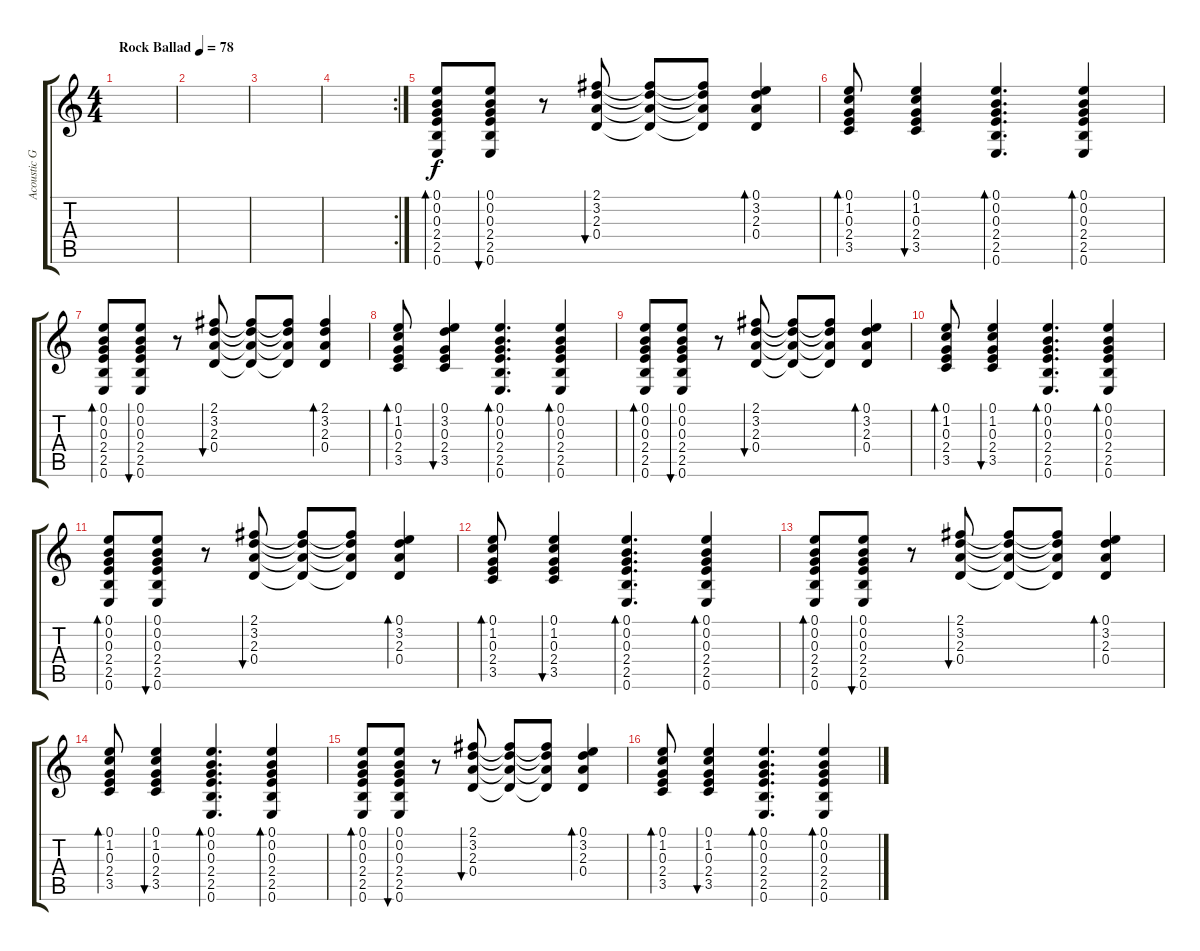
\track ("Acoustic Gitar" "Acoustic G") {instrument acousticguitarsteel}
\staff {score tabs}
\tuning (E4 B3 G3 D3 A2 E2) {hide}
\ts (4 4)
\tempo (78 "Rock Ballad")
\clef g2
\ks c
|
|
|
\rc 2
|
(0.1 0.2 0.3 2.4 2.5 0.6).8{bd 30} (0.1 0.2 0.3 2.4 2.5 0.6).8{bu 60} r.8 (2.1 3.2 2.3 0.4).8{bu 30} (2.1{t} 3.2{t} 2.3{t} 0.4{t}).8 (2.1{t} 3.2{t} 2.3{t} 0.4{t}).8 (0.1 3.2 2.3 0.4).4{bd 30} |
(0.1 1.2 0.3 2.4 3.5).8{bd 30} (0.1 1.2 0.3 2.4 3.5).4{bu 30} (0.1 0.2 0.3 2.4 2.5 0.6).4{d bd 30} (0.1 0.2 0.3 2.4 2.5 0.6).4{bd 30} |
(0.1 0.2 0.3 2.4 2.5 0.6).8{bd 30} (0.1 0.2 0.3 2.4 2.5 0.6).8{bu 60} r.8 (2.1 3.2 2.3 0.4).8{bu 30} (2.1{t} 3.2{t} 2.3{t} 0.4{t}).8 (2.1{t} 3.2{t} 2.3{t} 0.4{t}).8 (2.1 3.2 2.3 0.4).4{bd 30} |
(0.1 1.2 0.3 2.4 3.5).8{bd 30} (0.1 3.2 0.3 2.4 3.5).4{bu 30} (0.1 0.2 0.3 2.4 2.5 0.6).4{d bd 30} (0.1 0.2 0.3 2.4 2.5 0.6).4{bd 30} |
(0.1 0.2 0.3 2.4 2.5 0.6).8{bd 30} (0.1 0.2 0.3 2.4 2.5 0.6).8{bu 60} r.8 (2.1 3.2 2.3 0.4).8{bu 30} (2.1{t} 3.2{t} 2.3{t} 0.4{t}).8 (2.1{t} 3.2{t} 2.3{t} 0.4{t}).8 (0.1 3.2 2.3 0.4).4{bd 30} |
(0.1 1.2 0.3 2.4 3.5).8{bd 30} (0.1 1.2 0.3 2.4 3.5).4{bu 30} (0.1 0.2 0.3 2.4 2.5 0.6).4{d bd 30} (0.1 0.2 0.3 2.4 2.5 0.6).4{bd 30} |
(0.1 0.2 0.3 2.4 2.5 0.6).8{bd 30} (0.1 0.2 0.3 2.4 2.5 0.6).8{bu 60} r.8 (2.1 3.2 2.3 0.4).8{bu 30} (2.1{t} 3.2{t} 2.3{t} 0.4{t}).8 (2.1{t} 3.2{t} 2.3{t} 0.4{t}).8 (0.1 3.2 2.3 0.4).4{bd 30} |
(0.1 1.2 0.3 2.4 3.5).8{bd 30} (0.1 1.2 0.3 2.4 3.5).4{bu 30} (0.1 0.2 0.3 2.4 2.5 0.6).4{d bd 30} (0.1 0.2 0.3 2.4 2.5 0.6).4{bd 30} |
(0.1 0.2 0.3 2.4 2.5 0.6).8{bd 30} (0.1 0.2 0.3 2.4 2.5 0.6).8{bu 60} r.8 (2.1 3.2 2.3 0.4).8{bu 30} (2.1{t} 3.2{t} 2.3{t} 0.4{t}).8 (2.1{t} 3.2{t} 2.3{t} 0.4{t}).8 (0.1 3.2 2.3 0.4).4{bd 30} |
(0.1 1.2 0.3 2.4 3.5).8{bd 30} (0.1 1.2 0.3 2.4 3.5).4{bu 30} (0.1 0.2 0.3 2.4 2.5 0.6).4{d bd 30} (0.1 0.2 0.3 2.4 2.5 0.6).4{bd 30} |
(0.1 0.2 0.3 2.4 2.5 0.6).8{bd 30} (0.1 0.2 0.3 2.4 2.5 0.6).8{bu 60} r.8 (2.1 3.2 2.3 0.4).8{bu 30} (2.1{t} 3.2{t} 2.3{t} 0.4{t}).8 (2.1{t} 3.2{t} 2.3{t} 0.4{t}).8 (0.1 3.2 2.3 0.4).4{bd 30} |
(0.1 1.2 0.3 2.4 3.5).8{bd 30} (0.1 1.2 0.3 2.4 3.5).4{bu 30} (0.1 0.2 0.3 2.4 2.5 0.6).4{d bd 30} (0.1 0.2 0.3 2.4 2.5 0.6).4{bd 30}
